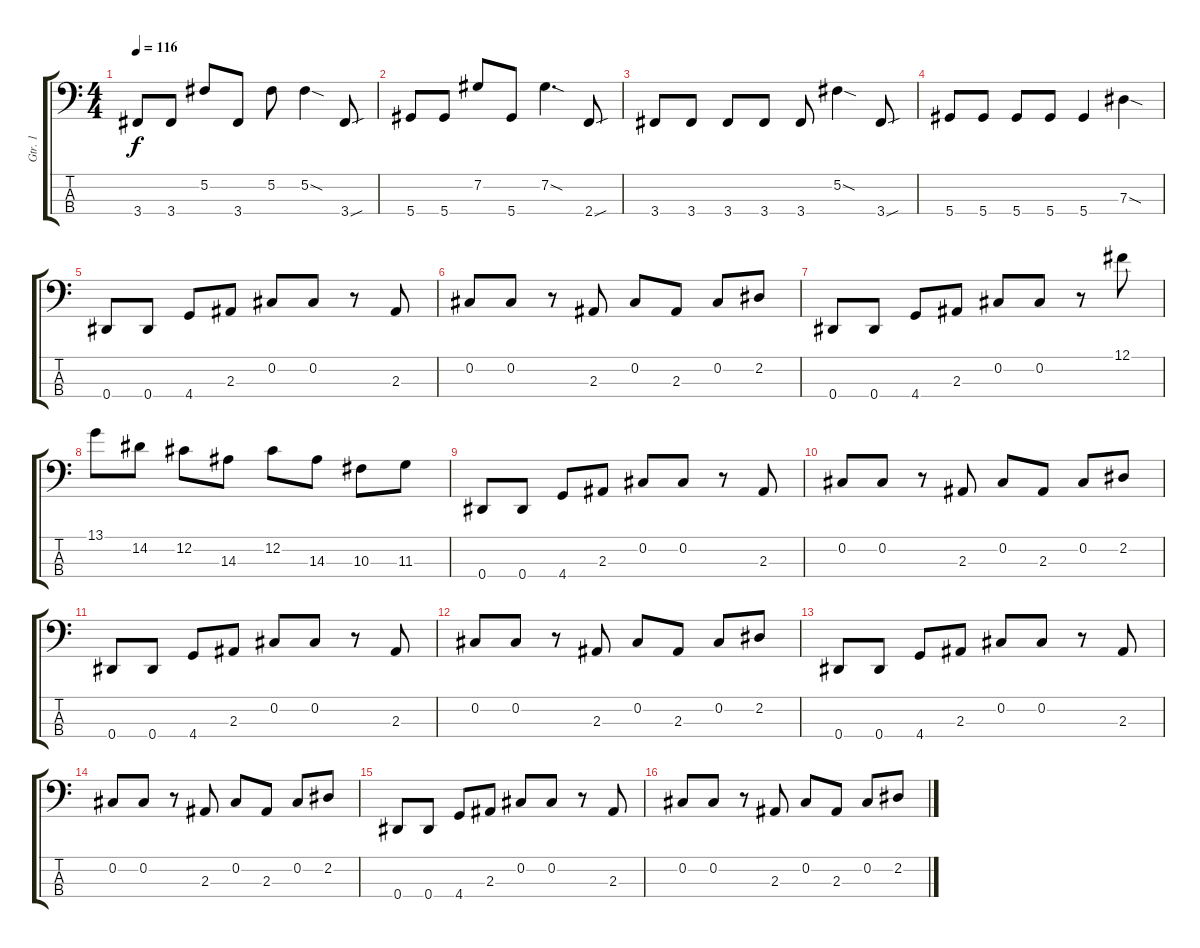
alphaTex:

\track ("Gtr. 1" "Gtr. 1") {instrument electricbassfinger}
\staff {score tabs}
\tuning (Gb2 Db2 Ab1 Eb1) {hide}
\ts (4 4)
\tempo 116
\clef f4
\ks c
3.4.8{dy f} 3.4.8 5.2.8 3.4.8 5.2.8 5.2{sod}.4 3.4{sou}.8 |
5.4.8 5.4.8 7.2.8 5.4.8 7.2{sod}.4{d} 2.4{sou}.8 |
3.4.8 3.4.8 3.4.8 3.4.8 3.4.8 5.2{sod}.4 3.4{sou}.8 |
5.4.8 5.4.8 5.4.8 5.4.8 5.4.4 7.3{sod}.4 |
0.4.8 0.4.8 4.4.8 2.3.8 0.2.8 0.2.8 r.8 2.3.8 |
0.2.8 0.2.8 r.8 2.3.8 0.2.8 2.3.8 0.2.8 2.2.8 |
0.4.8 0.4.8 4.4.8 2.3.8 0.2.8 0.2.8 r.8 12.1.8 |
13.1.8 14.2.8 12.2.8 14.3.8 12.2.8 14.3.8 10.3.8 11.3.8 |
0.4.8 0.4.8 4.4.8 2.3.8 0.2.8 0.2.8 r.8 2.3.8 |
0.2.8 0.2.8 r.8 2.3.8 0.2.8 2.3.8 0.2.8 2.2.8 |
0.4.8 0.4.8 4.4.8 2.3.8 0.2.8 0.2.8 r.8 2.3.8 |
0.2.8 0.2.8 r.8 2.3.8 0.2.8 2.3.8 0.2.8 2.2.8 |
0.4.8 0.4.8 4.4.8 2.3.8 0.2.8 0.2.8 r.8 2.3.8 |
0.2.8 0.2.8 r.8 2.3.8 0.2.8 2.3.8 0.2.8 2.2.8 |
0.4.8 0.4.8 4.4.8 2.3.8 0.2.8 0.2.8 r.8 2.3.8 |
0.2.8 0.2.8 r.8 2.3.8 0.2.8 2.3.8 0.2.8 2.2.8
